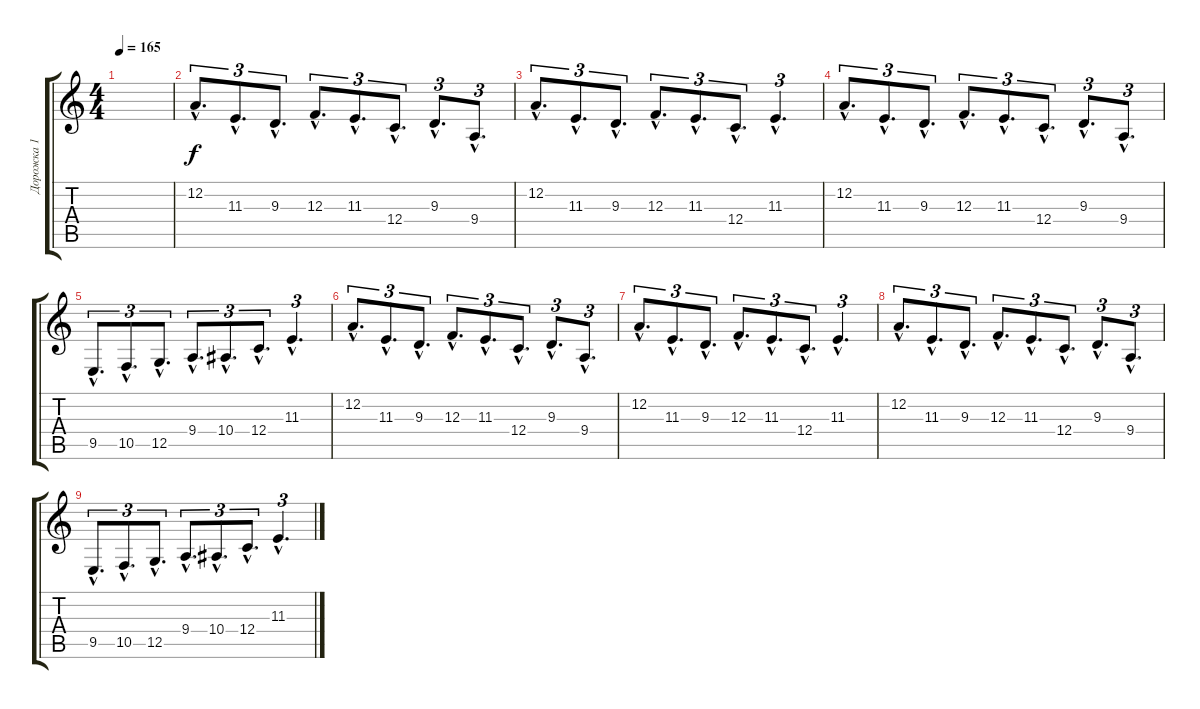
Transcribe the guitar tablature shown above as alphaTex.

\track ("Дорожка 1" "Дорожка 1") {instrument harpsichord}
\staff {score tabs}
\tuning (D4 A3 F3 C3 G2 D2) {hide}
\ts (4 4)
\tempo 165
\clef g2
\ks c
|
12.2{hac}.8{d tu (3 2)} 11.3{hac}.8{d tu (3 2)} 9.3{hac}.8{d tu (3 2)} 12.3{hac}.8{d tu (3 2)} 11.3{hac}.8{d tu (3 2)} 12.4{hac}.8{d tu (3 2)} 9.3{hac}.8{d tu (3 2)} 9.4{hac}.8{d tu (3 2)} |
12.2{hac}.8{d tu (3 2)} 11.3{hac}.8{d tu (3 2)} 9.3{hac}.8{d tu (3 2)} 12.3{hac}.8{d tu (3 2)} 11.3{hac}.8{d tu (3 2)} 12.4{hac}.8{d tu (3 2)} 11.3{hac}.4{d tu (3 2)} |
12.2{hac}.8{d tu (3 2)} 11.3{hac}.8{d tu (3 2)} 9.3{hac}.8{d tu (3 2)} 12.3{hac}.8{d tu (3 2)} 11.3{hac}.8{d tu (3 2)} 12.4{hac}.8{d tu (3 2)} 9.3{hac}.8{d tu (3 2)} 9.4{hac}.8{d tu (3 2)} |
9.5{hac}.8{d tu (3 2)} 10.5{hac}.8{d tu (3 2)} 12.5{hac}.8{d tu (3 2)} 9.4{hac}.8{d tu (3 2)} 10.4{hac}.8{d tu (3 2)} 12.4{hac}.8{d tu (3 2)} 11.3{hac}.4{d tu (3 2)} |
12.2{hac}.8{d tu (3 2)} 11.3{hac}.8{d tu (3 2)} 9.3{hac}.8{d tu (3 2)} 12.3{hac}.8{d tu (3 2)} 11.3{hac}.8{d tu (3 2)} 12.4{hac}.8{d tu (3 2)} 9.3{hac}.8{d tu (3 2)} 9.4{hac}.8{d tu (3 2)} |
12.2{hac}.8{d tu (3 2)} 11.3{hac}.8{d tu (3 2)} 9.3{hac}.8{d tu (3 2)} 12.3{hac}.8{d tu (3 2)} 11.3{hac}.8{d tu (3 2)} 12.4{hac}.8{d tu (3 2)} 11.3{hac}.4{d tu (3 2)} |
12.2{hac}.8{d tu (3 2)} 11.3{hac}.8{d tu (3 2)} 9.3{hac}.8{d tu (3 2)} 12.3{hac}.8{d tu (3 2)} 11.3{hac}.8{d tu (3 2)} 12.4{hac}.8{d tu (3 2)} 9.3{hac}.8{d tu (3 2)} 9.4{hac}.8{d tu (3 2)} |
9.5{hac}.8{d tu (3 2)} 10.5{hac}.8{d tu (3 2)} 12.5{hac}.8{d tu (3 2)} 9.4{hac}.8{d tu (3 2)} 10.4{hac}.8{d tu (3 2)} 12.4{hac}.8{d tu (3 2)} 11.3{hac}.4{d tu (3 2)}
